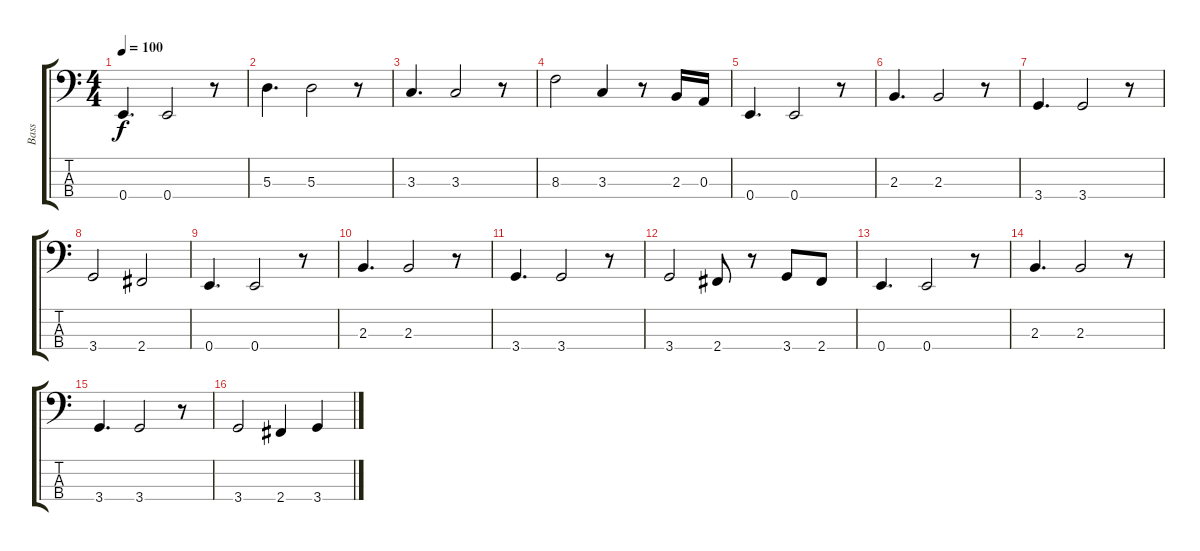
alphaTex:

\track ("Bass" "Bass") {instrument electricbasspick}
\staff {score tabs}
\tuning (G2 D2 A1 E1) {hide}
\ts (4 4)
\tempo 100
\clef f4
\ks c
0.4.4{d dy f} 0.4.2 r.8 |
5.3.4{d} 5.3.2 r.8 |
3.3.4{d} 3.3.2 r.8 |
8.3.2 3.3.4 r.8 2.3.16 0.3.16 |
0.4.4{d} 0.4.2 r.8 |
2.3.4{d} 2.3.2 r.8 |
3.4.4{d} 3.4.2 r.8 |
3.4.2 2.4.2 |
0.4.4{d} 0.4.2 r.8 |
2.3.4{d} 2.3.2 r.8 |
3.4.4{d} 3.4.2 r.8 |
3.4.2 2.4.8 r.8 3.4.8 2.4.8 |
0.4.4{d} 0.4.2 r.8 |
2.3.4{d} 2.3.2 r.8 |
3.4.4{d} 3.4.2 r.8 |
3.4.2 2.4.4 3.4{ss}.4
